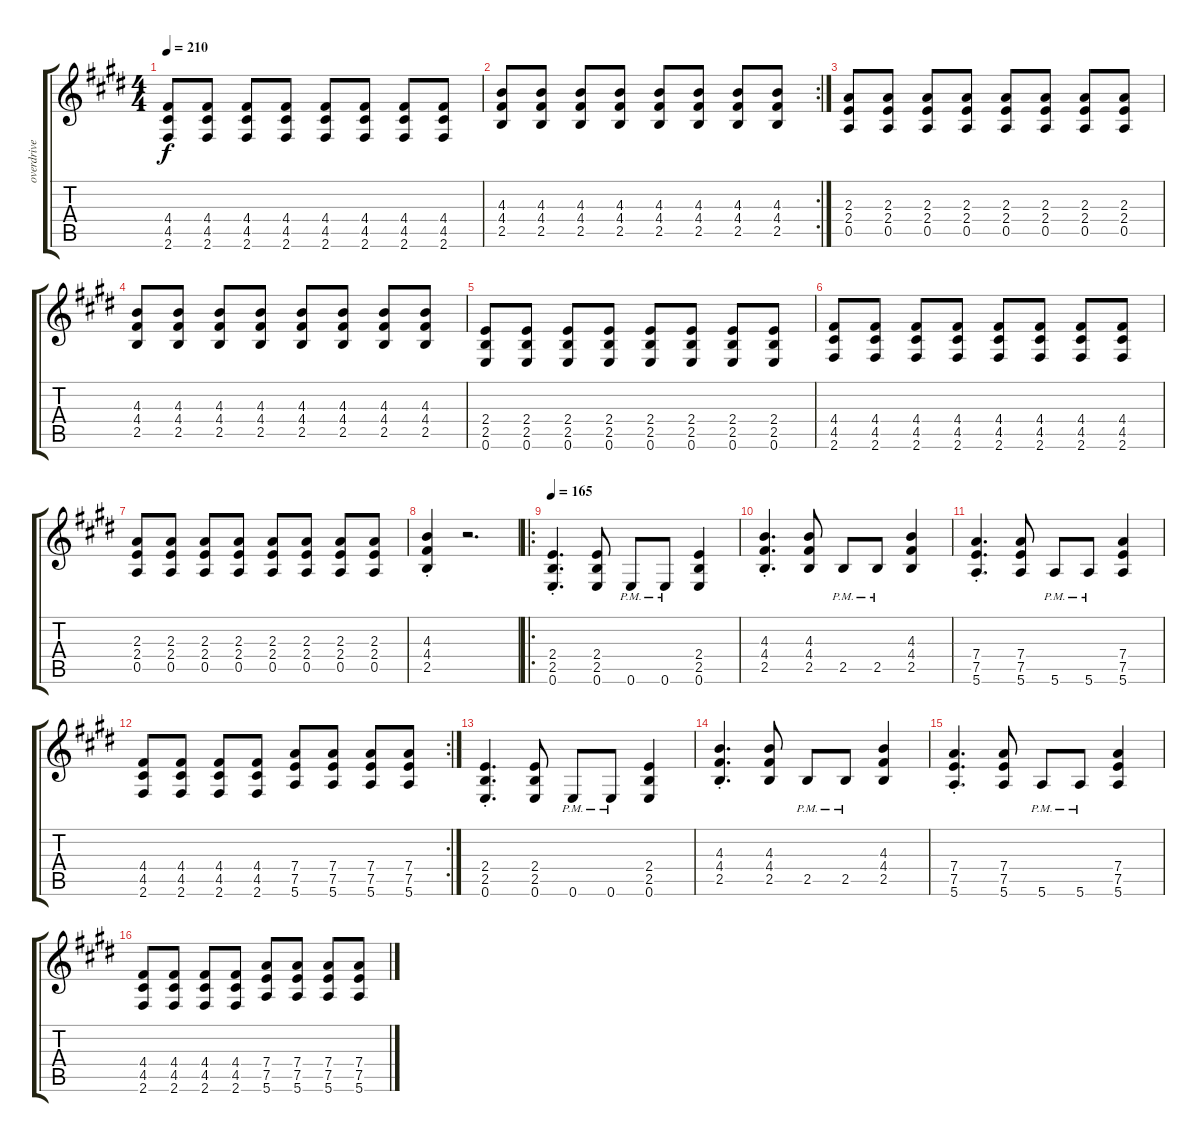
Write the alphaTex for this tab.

\track ("overdrive" "overdrive") {instrument overdrivenguitar}
\staff {score tabs}
\tuning (E4 B3 G3 D3 A2 E2) {hide}
\ts (4 4)
\tempo 210
\clef g2
\ks c#minor
(4.4 4.5 2.6).8{dy f} (4.4 4.5 2.6).8 (4.4 4.5 2.6).8 (4.4 4.5 2.6).8 (4.4 4.5 2.6).8 (4.4 4.5 2.6).8 (4.4 4.5 2.6).8 (4.4 4.5 2.6).8 |
\rc 2
(4.3 4.4 2.5).8 (4.3 4.4 2.5).8 (4.3 4.4 2.5).8 (4.3 4.4 2.5).8 (4.3 4.4 2.5).8 (4.3 4.4 2.5).8 (4.3 4.4 2.5).8 (4.3 4.4 2.5).8 |
\ks e
(2.3 2.4 0.5).8 (2.3 2.4 0.5).8 (2.3 2.4 0.5).8 (2.3 2.4 0.5).8 (2.3 2.4 0.5).8 (2.3 2.4 0.5).8 (2.3 2.4 0.5).8 (2.3 2.4 0.5).8 |
\ks c#minor
(4.3 4.4 2.5).8 (4.3 4.4 2.5).8 (4.3 4.4 2.5).8 (4.3 4.4 2.5).8 (4.3 4.4 2.5).8 (4.3 4.4 2.5).8 (4.3 4.4 2.5).8 (4.3 4.4 2.5).8 |
(2.4 2.5 0.6).8 (2.4 2.5 0.6).8 (2.4 2.5 0.6).8 (2.4 2.5 0.6).8 (2.4 2.5 0.6).8 (2.4 2.5 0.6).8 (2.4 2.5 0.6).8 (2.4 2.5 0.6).8 |
(4.4 4.5 2.6).8 (4.4 4.5 2.6).8 (4.4 4.5 2.6).8 (4.4 4.5 2.6).8 (4.4 4.5 2.6).8 (4.4 4.5 2.6).8 (4.4 4.5 2.6).8 (4.4 4.5 2.6).8 |
\ks e
(2.3 2.4 0.5).8 (2.3 2.4 0.5).8 (2.3 2.4 0.5).8 (2.3 2.4 0.5).8 (2.3 2.4 0.5).8 (2.3 2.4 0.5).8 (2.3 2.4 0.5).8 (2.3 2.4 0.5).8 |
\ks c#minor
(4.3{st} 4.4{st} 2.5{st}).4 r.2{d} |
\ro
\tempo 165
\ks e
(2.4{st} 2.5{st} 0.6{st}).4{d} (2.4 2.5 0.6).8 0.6{pm}.8 0.6{pm}.8 (2.4 2.5 0.6).4 |
\ks c#minor
(4.3{st} 4.4{st} 2.5{st}).4{d} (4.3 4.4 2.5).8 2.5{pm}.8 2.5{pm}.8 (4.3 4.4 2.5).4 |
(7.4{st} 7.5{st} 5.6{st}).4{d} (7.4 7.5 5.6).8 5.6{pm}.8 5.6{pm}.8 (7.4 7.5 5.6).4 |
\rc 2
(4.4 4.5 2.6).8 (4.4 4.5 2.6).8 (4.4 4.5 2.6).8 (4.4 4.5 2.6).8 (7.4 7.5 5.6).8 (7.4 7.5 5.6).8 (7.4 7.5 5.6).8 (7.4 7.5 5.6).8 |
\ks e
(2.4{st} 2.5{st} 0.6{st}).4{d} (2.4 2.5 0.6).8 0.6{pm}.8 0.6{pm}.8 (2.4 2.5 0.6).4 |
\ks c#minor
(4.3{st} 4.4{st} 2.5{st}).4{d} (4.3 4.4 2.5).8 2.5{pm}.8 2.5{pm}.8 (4.3 4.4 2.5).4 |
(7.4{st} 7.5{st} 5.6{st}).4{d} (7.4 7.5 5.6).8 5.6{pm}.8 5.6{pm}.8 (7.4 7.5 5.6).4 |
(4.4 4.5 2.6).8 (4.4 4.5 2.6).8 (4.4 4.5 2.6).8 (4.4 4.5 2.6).8 (7.4 7.5 5.6).8 (7.4 7.5 5.6).8 (7.4 7.5 5.6).8 (7.4 7.5 5.6).8
